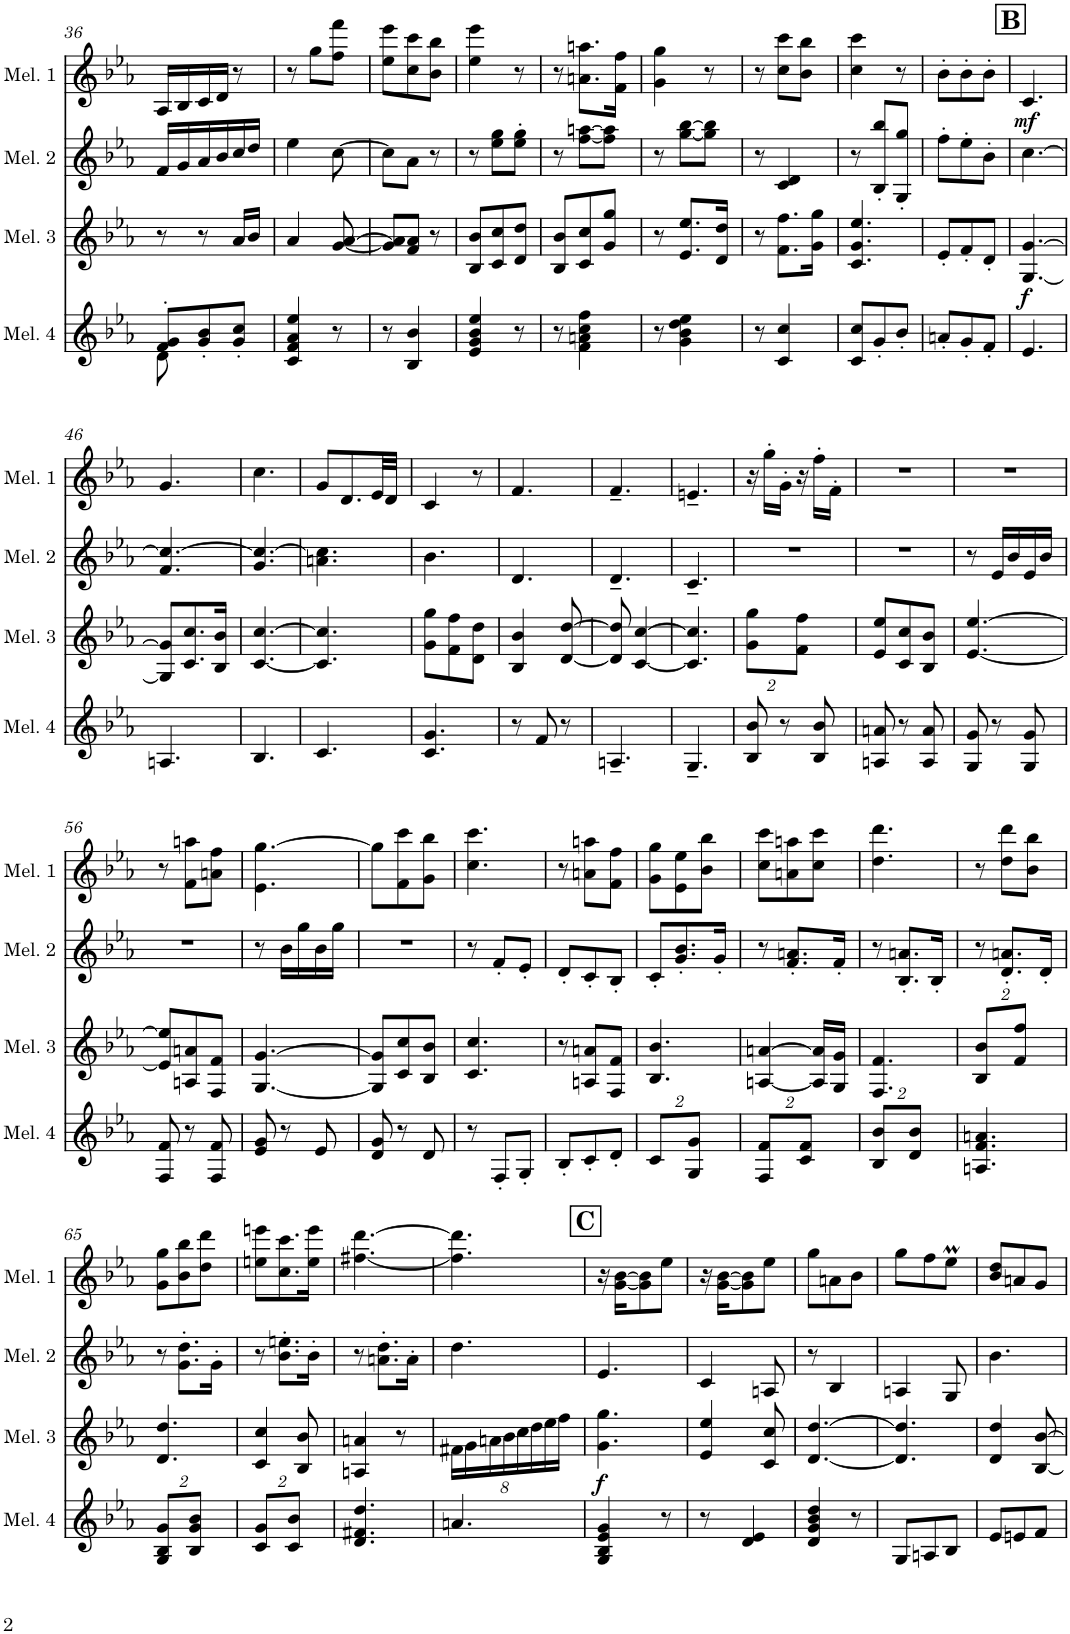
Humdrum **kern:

**kern	**kern	**dynam	**kern	**kern	**dynam
*part4	*part3	*part3	*part2	*part1	*part1
*staff4	*staff3	*staff3	*staff2	*staff1	*staff1
*I"Melodica 4	*I"Melodica 3	*	*I"Melodica 2	*I"Melodica 1	*
*I'Mel. 4	*I'Mel. 3	*	*I'Mel. 2	*I'Mel. 1	*
!!LO:PB:g=z
*clefG2	*clefG2	*	*clefG2	*clefG2	*
*k[b-e-a-]	*k[b-e-a-]	*	*k[b-e-a-]	*k[b-e-a-]	*
*M3/8	*M3/8	*	*M3/8	*M3/8	*
=36	=36	=36	=36	=36	=36
*^	*	*	*	*	*
8f/' 8g/'L	8d\	8r	.	16f/LL	16A-/LL	.
.	.	.	.	16g/	16B-/	.
8g/' 8b-/'	4ryy	8r	.	16a-/	16c/	.
.	.	.	.	16b-/	16d/JJ	.
8g/' 8cc/'J	.	16a-/LL	.	16cc/	8r	.
.	.	16b-/JJ	.	16dd/JJ	.	.
*v	*v	*	*	*	*	*
=37	=37	=37	=37	=37	=37
4c/ 4f/ 4a-/ 4ee-/	4a-/	.	4ee-\	8r	.
.	.	.	.	8gg\L	.
8r	[8g/ [8a-/	.	[8cc\	8ff\ 8fff\J	.
=38	=38	=38	=38	=38	=38
8r	8g/] 8a-/]L	.	8cc\L]	8ee-\ 8eee-\L	.
4B-/ 4b-/	8f/ 8a-/J	.	8a-\J	8cc\ 8ccc\	.
.	8r	.	8r	8b-\ 8bb-\J	.
=39	=39	=39	=39	=39	=39
4e-/ 4g/ 4b-/ 4ee-/	8B-/ 8b-/L	.	8r	4ee-\ 4eee-\	.
.	8c/ 8cc/	.	8ee-\ 8gg\L	.	.
8r	8d/ 8dd/J	.	8ee-\' 8gg\'J	8r	.
=40	=40	=40	=40	=40	=40
8r	8B-/ 8b-/L	.	8r	8r	.
4f\ 4an\ 4cc\ 4ff\	8c/ 8cc/	.	[8ff\ [8aan\L	8.an\ 8.aan\L	.
.	8g/ 8gg/J	.	8ff\] 8aa\]J	.	.
.	.	.	.	16f\ 16ff\Jk	.
=41	=41	=41	=41	=41	=41
8r	8r	.	8r	4g\ 4gg\	.
4g\ 4b-\ 4dd\ 4ee-\	8.e-/ 8.ee-/L	.	[8gg\ [8bb-\L	.	.
.	.	.	8gg\] 8bb-\]J	8r	.
.	16d/ 16dd/Jk	.	.	.	.
=42	=42	=42	=42	=42	=42
8r	8r	.	8r	8r	.
4c/ 4cc/	8.f\ 8.ff\L	.	4c/ 4d/	8cc\ 8ccc\L	.
.	.	.	.	8b-\ 8bb-\J	.
.	16g\ 16gg\Jk	.	.	.	.
=43	=43	=43	=43	=43	=43
8c/ 8cc/L	4.c/ 4.g/ 4.ee-/	.	8r	4cc\ 4ccc\	.
8g'/	.	.	8B-/' 8bb-/'L	.	.
8b-'/J	.	.	8G/' 8gg/'J	8r	.
=44	=44	=44	=44	=44	=44
8an'/L	8e-'/L	.	8ff'\L	8b-'\L	.
8g'/	8f'/	.	8ee-'\	8b-'\	.
8f'/J	8d'/J	.	8b-'\J	8b-'\J	.
!!LO:REH:place=s1:a:B:cj:fs=14:t=B
=45	=45	=45	=45	=45	=45
!	!	!LO:DY:b	!	!	!LO:DY:b
4.e-/	[4.G/ [4.g/	f	[4.cc\	4.c/	mf
!!LO:LB:g=z
=46	=46	=46	=46	=46	=46
4.An/	8G/] 8g/]L	.	4.f/ 4.cc/_	4.g/	.
.	8.c/ 8.cc/	.	.	.	.
.	16B-/ 16b-/Jk	.	.	.	.
=47	=47	=47	=47	=47	=47
4.B-/	[4.c/ [4.cc/	.	4.g/ 4.cc/_	4.cc\	.
=48	=48	=48	=48	=48	=48
4.c/	4.c/] 4.cc/]	.	4.an\ 4.cc\]	8g/L	.
.	.	.	.	8.d/	.
.	.	.	.	32e-/LL	.
.	.	.	.	32d/JJJ	.
=49	=49	=49	=49	=49	=49
4.c/ 4.g/	8g\ 8gg\L	.	4.b-\	4c/	.
.	8f\ 8ff\	.	.	.	.
.	8d\ 8dd\J	.	.	8r	.
=50	=50	=50	=50	=50	=50
8r	4B-/ 4b-/	.	4.d/	4.f/	.
8f/	.	.	.	.	.
8r	[8d/ [8dd/	.	.	.	.
=51	=51	=51	=51	=51	=51
4.An~/	8d/] 8dd/]	.	4.d~/	4.f~/	.
.	[4c/ [4cc/	.	.	.	.
=52	=52	=52	=52	=52	=52
4.G~/	4.c/] 4.cc/]	.	4.c~/	4.en~/	.
=53	=53	=53	=53	=53	=53
*	*Xbrackettup	*	*	*	*
8B-/ 8b-/	16%3g\ 16%3gg\L	.	4.r	16r	.
.	.	.	.	16gg'\LL	.
8r	.	.	.	16g'\JJ	.
.	16%3f\ 16%3ff\J	.	.	16r	.
8B-/ 8b-/	.	.	.	16ff'\LL	.
.	.	.	.	16f'\JJ	.
=54	=54	=54	=54	=54	=54
8An/ 8an/	8e-/ 8ee-/L	.	4.r	4.r	.
8r	8c/ 8cc/	.	.	.	.
8A/ 8a/	8B-/ 8b-/J	.	.	.	.
=55	=55	=55	=55	=55	=55
8G/ 8g/	[4.e-/ [4.ee-/	.	8r	4.r	.
8r	.	.	16e-/LL	.	.
.	.	.	16b-/	.	.
8G/ 8g/	.	.	16e-/	.	.
.	.	.	16b-/JJ	.	.
!!LO:LB:g=z
=56	=56	=56	=56	=56	=56
8F/ 8f/	8e-/] 8ee-/]L	.	4.r	8r	.
8r	8An/ 8an/	.	.	8f\ 8aan\L	.
8F/ 8f/	8F/ 8f/J	.	.	8an\ 8ff\J	.
=57	=57	=57	=57	=57	=57
8e-/ 8g/	[4.G/ [4.g/	.	8r	4.e-\ [4.gg\	.
8r	.	.	16b-\LL	.	.
.	.	.	16gg\	.	.
8e-/	.	.	16b-\	.	.
.	.	.	16gg\JJ	.	.
=58	=58	=58	=58	=58	=58
8d/ 8g/	8G/] 8g/]L	.	4.r	8gg\L]	.
8r	8c/ 8cc/	.	.	8f\ 8ccc\	.
8d/	8B-/ 8b-/J	.	.	8g\ 8bb-\J	.
=59	=59	=59	=59	=59	=59
8r	4.c/ 4.cc/	.	8r	4.cc\ 4.ccc\	.
8F'/L	.	.	8f'/L	.	.
8G'/J	.	.	8e-'/J	.	.
=60	=60	=60	=60	=60	=60
8B-'/L	8r	.	8d'/L	8r	.
8c'/	8An/ 8an/L	.	8c'/	8an\ 8aan\L	.
8d'/J	8F/ 8f/J	.	8B-'/J	8f\ 8ff\J	.
=61	=61	=61	=61	=61	=61
*Xbrackettup	*	*	*	*	*
16%3c/L	4.B-/ 4.b-/	.	8c'/L	8g\ 8gg\L	.
.	.	.	8.g/' 8.b-/'	8e-\ 8ee-\	.
16%3G/ 16%3g/J	.	.	.	.	.
.	.	.	.	8b-\ 8bb-\J	.
.	.	.	16g'/Jk	.	.
=62	=62	=62	=62	=62	=62
16%3F/ 16%3f/L	[4An/ [4an/	.	8r	8cc\ 8ccc\L	.
.	.	.	8.f/' 8.an/'L	8an\ 8aan\	.
16%3c/ 16%3f/J	.	.	.	.	.
.	16A/] 16a/]LL	.	.	8cc\ 8ccc\J	.
.	16G/ 16g/JJ	.	16f'/Jk	.	.
=63	=63	=63	=63	=63	=63
16%3B-/ 16%3b-/L	4.F/ 4.f/	.	8r	4.dd\ 4.ddd\	.
.	.	.	8.B-/' 8.an/'L	.	.
16%3d/ 16%3b-/J	.	.	.	.	.
.	.	.	16B-'/Jk	.	.
=64	=64	=64	=64	=64	=64
4.An/ 4.f/ 4.an/	16%3B-/ 16%3b-/L	.	8r	8r	.
.	.	.	8.d/' 8.an/'L	8dd\ 8ddd\L	.
.	16%3f/ 16%3ff/J	.	.	.	.
.	.	.	.	8b-\ 8bb-\J	.
.	.	.	16d'/Jk	.	.
!!LO:LB:g=z
=65	=65	=65	=65	=65	=65
16%3G/ 16%3B-/ 16%3g/L	4.d/ 4.dd/	.	8r	8g\ 8gg\L	.
.	.	.	8.g\' 8.dd\'L	8b-\ 8bb-\	.
16%3B-/ 16%3g/ 16%3b-/J	.	.	.	.	.
.	.	.	.	8dd\ 8ddd\J	.
.	.	.	16g'\Jk	.	.
=66	=66	=66	=66	=66	=66
16%3c/ 16%3g/L	4c/ 4cc/	.	8r	8een\ 8eeen\L	.
.	.	.	8.b-\' 8.een\'L	8.cc\ 8.ccc\	.
16%3c/ 16%3b-/J	.	.	.	.	.
.	8B-/ 8b-/	.	.	.	.
.	.	.	16b-'\Jk	16ee\ 16eee\Jk	.
=67	=67	=67	=67	=67	=67
4.d/ 4.f#X/ 4.dd/	4An/ 4an/	.	8r	[4.ff#X\ [4.ddd\	.
.	.	.	8.an\' 8.dd\'L	.	.
.	8r	.	.	.	.
.	.	.	16a'\Jk	.	.
=68	=68	=68	=68	=68	=68
4.an/	64%3f#X\LL	.	4.dd\	4.ff#\] 4.ddd\]	.
.	64%3g\	.	.	.	.
.	64%3an\	.	.	.	.
.	64%3b-\	.	.	.	.
.	64%3cc\	.	.	.	.
.	64%3dd\	.	.	.	.
.	64%3ee-\	.	.	.	.
.	64%3ff\JJ	.	.	.	.
!!LO:REH:place=s1:a:B:cj:fs=14:t=C
=69	=69	=69	=69	=69	=69
!	!	!LO:DY:b	!	!	!
4G/ 4B-/ 4e-/ 4g/	4.g\ 4.gg\	f	4.e-/	16r	.
.	.	.	.	[16g\ [16b-\KL	.
.	.	.	.	8g\] 8b-\]	.
8r	.	.	.	8ee-\J	.
=70	=70	=70	=70	=70	=70
8r	4e-/ 4ee-/	.	4c/	16r	.
.	.	.	.	[16g\ [16b-\KL	.
4d/ 4e-/	.	.	.	8g\] 8b-\]	.
.	8c/ 8cc/	.	8An/	8ee-\J	.
=71	=71	=71	=71	=71	=71
4d/ 4g/ 4b-/ 4dd/	[4.d/ [4.dd/	.	8r	8gg\L	.
.	.	.	4B-/	8an\	.
8r	.	.	.	8b-\J	.
=72	=72	=72	=72	=72	=72
8G/L	4.d/] 4.dd/]	.	4An/	8gg\L	.
8An/	.	.	.	8ff\	.
8B-/J	.	.	8G/	8ee-M\J	.
=73	=73	=73	=73	=73	=73
8e-/L	4d/ 4dd/	.	4.b-\	8b-/ 8dd/L	.
8en/	.	.	.	8an/	.
8f/J	[8B-/ [8b-/	.	.	8g/J	.
=	=	=	=	=	=
*-	*-	*-	*-	*-	*-
